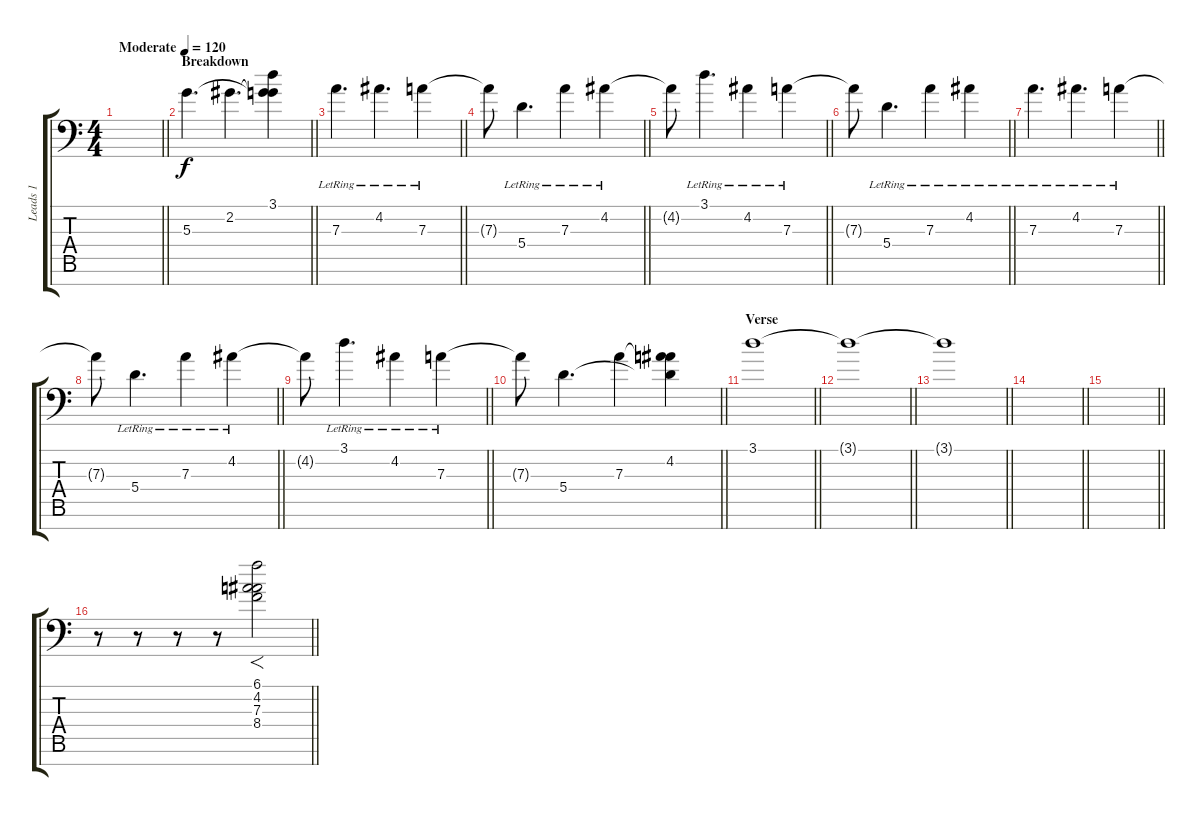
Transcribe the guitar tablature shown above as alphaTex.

\track ("Leads 1" "Leads 1") {instrument distortionguitar}
\staff {score tabs}
\tuning (B3 Gb3 D3 A2 E2 A1 E1) {hide}
\ts (4 4)
\tempo (120 "Moderate")
\clef f4
\barLineRight lightlight
\ks c
|
\section ("" "Breakdown")
\barLineRight lightlight
5.3.4{d volume 10} 2.2.4{d} (3.1 2.2{t} 5.3{t}).4 |
\barLineRight lightlight
7.3{lr}.4{d volume 13 instrument distortionguitar} 4.2{lr}.4{d} 7.3{lr}.4 |
\barLineRight lightlight
7.3{t}.8 5.4{lr}.4{d} 7.3{lr}.4 4.2{lr}.4 |
\barLineRight lightlight
4.2{t}.8 3.1{lr}.4{d} 4.2{lr}.4 7.3{lr}.4 |
\barLineRight lightlight
7.3{t}.8 5.4{lr}.4{d} 7.3{lr}.4 4.2{lr}.4 |
\barLineRight lightlight
7.3{lr}.4{d} 4.2{lr}.4{d} 7.3{lr}.4 |
\barLineRight lightlight
7.3{t}.8 5.4{lr}.4{d} 7.3{lr}.4 4.2{lr}.4 |
\barLineRight lightlight
4.2{t}.8 3.1{lr}.4{d} 4.2{lr}.4 7.3{lr}.4 |
\barLineRight lightlight
7.3{t}.8 5.4.4{d} 7.3.4 (4.2 7.3{t} 5.4{t}).4 |
\section ("" "Verse")
\barLineRight lightlight
3.1.1{volume 0} |
\barLineRight lightlight
3.1{t}.1 |
\barLineRight lightlight
3.1{t}.1 |
\barLineRight lightlight
|
\barLineRight lightlight
|
\barLineRight lightlight
r.8 r.8 r.8 r.8 (6.1 4.2 7.3 8.4).2{f volume 13 instrument overdrivenguitar}
